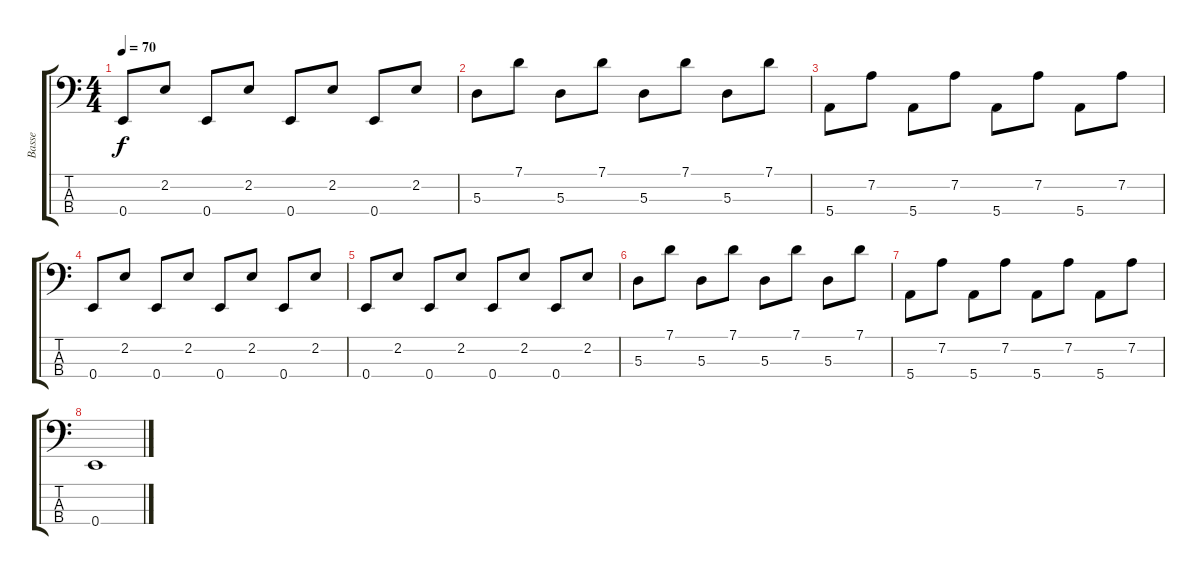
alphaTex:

\track ("Basse" "Basse") {instrument electricbassfinger}
\staff {score tabs}
\tuning (G2 D2 A1 E1) {hide}
\ts (4 4)
\tempo 70
\clef f4
\ks c
0.4.8{dy f} 2.2.8 0.4.8 2.2.8 0.4.8 2.2.8 0.4.8 2.2.8 |
5.3.8 7.1.8 5.3.8 7.1.8 5.3.8 7.1.8 5.3.8 7.1.8 |
5.4.8 7.2.8 5.4.8 7.2.8 5.4.8 7.2.8 5.4.8 7.2.8 |
0.4.8 2.2.8 0.4.8 2.2.8 0.4.8 2.2.8 0.4.8 2.2.8 |
0.4.8 2.2.8 0.4.8 2.2.8 0.4.8 2.2.8 0.4.8 2.2.8 |
5.3.8 7.1.8 5.3.8 7.1.8 5.3.8 7.1.8 5.3.8 7.1.8 |
5.4.8 7.2.8 5.4.8 7.2.8 5.4.8 7.2.8 5.4.8 7.2.8 |
0.4.1
